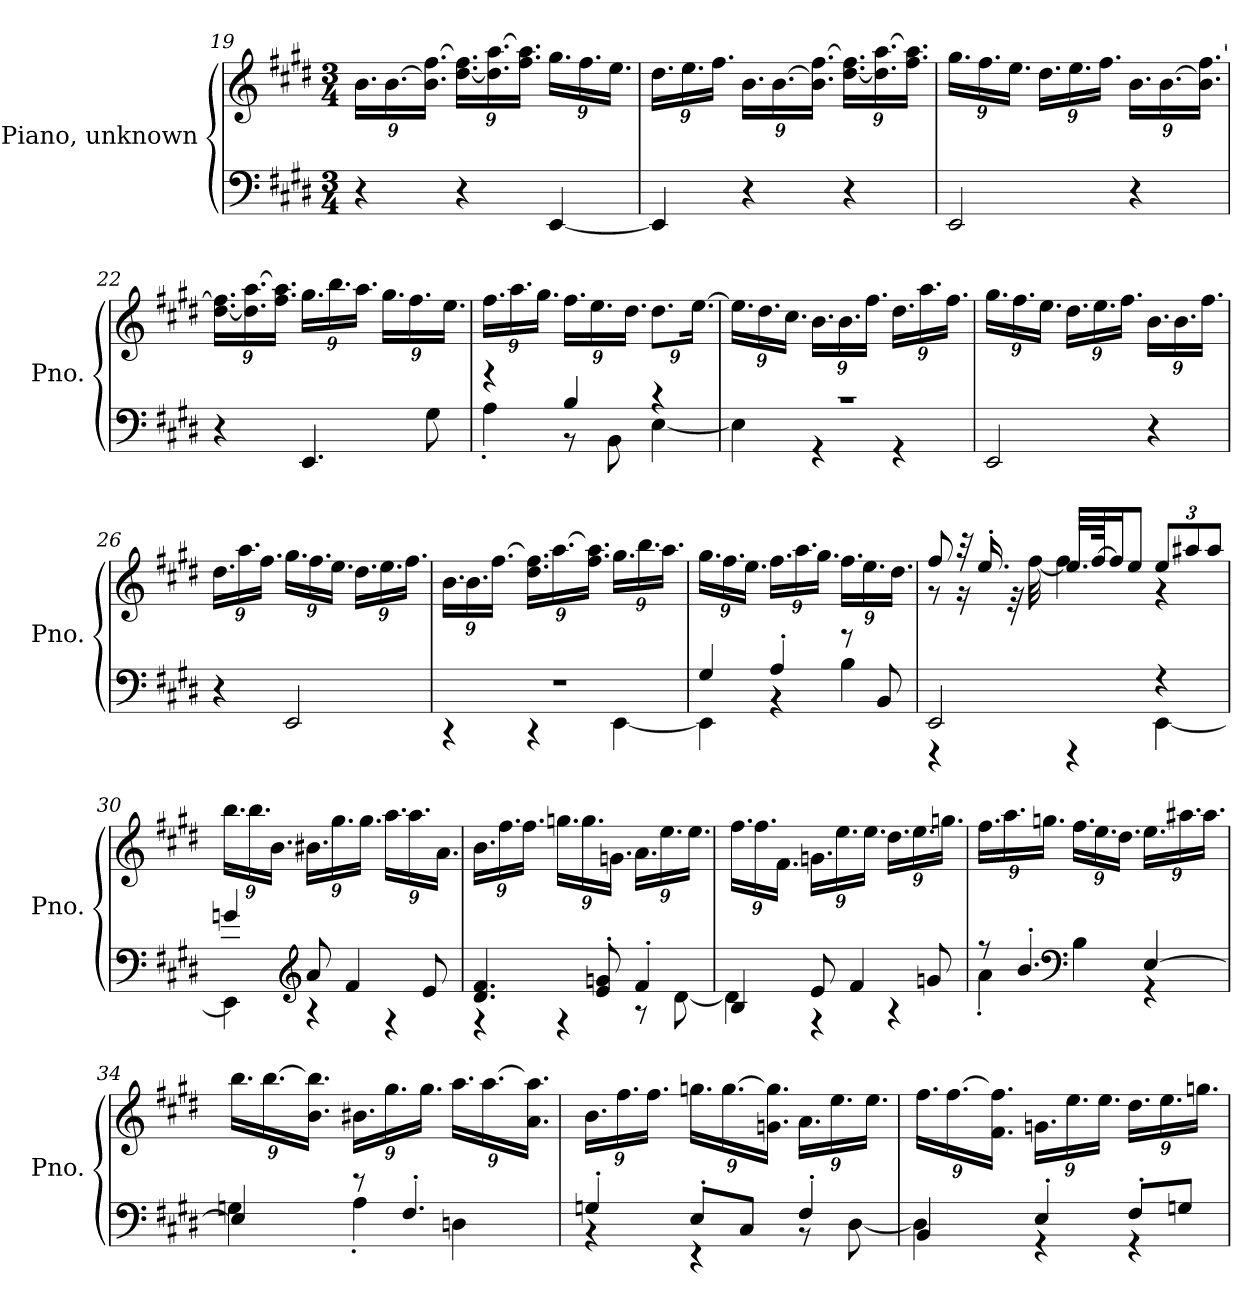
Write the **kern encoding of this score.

**kern	**kern
*part1	*part1
*staff2	*staff1
*I"Piano, unknown	*
*I'Pno.	*
*clefF4	*clefG2
*k[f#c#g#d#]	*k[f#c#g#d#]
*M3/4	*M3/4
*	*Xbrackettup
=19	=19
4r	18.b\LL
.	[18.b\
.	18.b\] [18.ff#\JJ
4r	[18.dd#\ 18.ff#\]LL
.	18.dd#\] [18.aa\
.	18.ff#\ 18.aa\]JJ
[4EE/	18.gg#\LL
.	18.ff#\
.	18.ee\JJ
!!LO:LB:g=z
=20	=20
4EE/]	18.dd#\LL
.	18.ee\
.	18.ff#\JJ
4r	18.b\LL
.	[18.b\
.	18.b\] [18.ff#\JJ
4r	[18.dd#\ 18.ff#\]LL
.	18.dd#\] [18.aa\
.	18.ff#\ 18.aa\]JJ
=21	=21
2EE/	18.gg#\LL
.	18.ff#\
.	18.ee\JJ
.	18.dd#\LL
.	18.ee\
.	18.ff#\JJ
4r	18.b\LL
.	[18.b\
.	18.b\] [18.ff#\JJ
!!LO:LB:g=z
=22	=22
4r	[18.dd#\ 18.ff#\]LL
.	18.dd#\] [18.aa\
.	18.ff#\ 18.aa\]JJ
4.EE/	18.gg#\LL
.	18.bb\
.	18.aa\JJ
.	18.gg#\LL
.	18.ff#\
8G#\	.
.	18.ee\JJ
=23	=23
*^	*
4r	4A'\	18.ff#\LL
.	.	18.aa\
.	.	18.gg#\JJ
4B/	8r	18.ff#\LL
.	.	18.ee\
.	8BB\	.
.	.	18.dd#\JJ
4r	[4E\	9.dd#\L
.	.	[18.ee\Jk
=24	=24	=24
2.r	4E\]	18.ee\LL]
.	.	18.dd#\
.	.	18.cc#\JJ
.	4r	18.b\LL
.	.	18.b\
.	.	18.ff#\JJ
.	4r	18.dd#\LL
.	.	18.aa\
.	.	18.ff#\JJ
*v	*v	*
!!LO:LB:g=z
=25	=25
2EE/	18.gg#\LL
.	18.ff#\
.	18.ee\JJ
.	18.dd#\LL
.	18.ee\
.	18.ff#\JJ
4r	18.b\LL
.	18.b\
.	18.ff#\JJ
=26	=26
4r	18.dd#\LL
.	18.aa\
.	18.ff#\JJ
2EE/	18.gg#\LL
.	18.ff#\
.	18.ee\JJ
.	18.dd#\LL
.	18.ee\
.	18.ff#\JJ
=27	=27
*^	*
2.r	4r	18.b\LL
.	.	18.b\
.	.	[18.ff#\JJ
.	4r	18.dd#\ 18.ff#\]LL
.	.	[18.aa\
.	.	18.ff#\ 18.aa\]JJ
.	[4EE\	18.gg#\LL
.	.	18.bb\
.	.	18.aa\JJ
!!LO:LB:g=z
=28	=28	=28
4G#/	4EE\]	18.gg#\LL
.	.	18.ff#\
.	.	18.ee\JJ
4A'/	4r	18.ff#\LL
.	.	18.aa\
.	.	18.gg#\JJ
8r	4B\	18.ff#\LL
.	.	18.ee\
8BB/	.	.
.	.	18.dd#\JJ
=29	=29	=29
*	*	*^
2EE/	4r	8ff#/	8r
.	.	32r	16r
.	.	16.ee'/	.
.	.	.	32r
.	.	.	[32ff#\
.	4r	32.ee/LLL	4ff#\]
.	.	[64ff#/JK	.
.	.	16ff#/J]	.
.	.	8ee/J	.
4r	[4EE\	12ee/L	4r
.	.	12aa#X/	.
.	.	12aa#/J	.
*	*	*v	*v
!!LO:LB:g=z
=30	=30	=30
4gn/	4EE\]	18.bb\LL
.	.	18.bb\
.	.	18.b\JJ
*clefG2	*	*
8a/	4r	18.b#X\LL
.	.	18.gg#\
4f#/	.	.
.	.	18.gg#\JJ
.	4r	18.aa\LL
.	.	18.aa\
8e/	.	.
.	.	18.a\JJ
=31	=31	=31
4.d#/ 4.f#/	4r	18.b\LL
.	.	18.ff#\
.	.	18.ff#\JJ
.	4r	18.ggn\LL
.	.	18.gg\
8e/' 8gn/'	.	.
.	.	18.gn\JJ
4f#'/	8r	18.a\LL
.	.	18.ee\
.	[8d#\	.
.	.	18.ee\JJ
!!LO:PB:g=z
=32	=32	=32
4B/	4d#\]	18.ff#\LL
.	.	18.ff#\
.	.	18.f#\JJ
8e/	4r	18.gn\LL
.	.	18.ee\
4f#/	.	.
.	.	18.ee\JJ
.	4r	18.dd#\LL
.	.	18.ee\
8gn/	.	.
.	.	18.ggn\JJ
=33	=33	=33
8r	4a'\	18.ff#\LL
.	.	18.aa\
4.b'/	.	.
.	.	18.ggn\JJ
*clefF4	*	*
.	4B\	18.ff#\LL
.	.	18.ee\
.	.	18.dd#\JJ
[4E/	4r	18.ee\LL
.	.	18.aa#X\
.	.	18.aa#\JJ
!!LO:LB:g=z
=34	=34	=34
4E/]	4Gn\	18.bb\LL
.	.	[18.bb\
.	.	18.b\ 18.bb\]JJ
8r	4A'\	18.b#X\LL
.	.	18.gg#\
4.F#'/	.	.
.	.	18.gg#\JJ
.	4Dn\	18.aa\LL
.	.	[18.aa\
.	.	18.a\ 18.aa\]JJ
=35	=35	=35
4Gn'/	4r	18.b\LL
.	.	18.ff#\
.	.	18.ff#\JJ
8E'/L	4r	18.ggn\LL
.	.	[18.gg\
8C#/J	.	.
.	.	18.gn\ 18.gg\]JJ
4F#'/	8r	18.a\LL
.	.	18.ee\
.	[8D#\	.
.	.	18.ee\JJ
!!LO:LB:g=z
=36	=36	=36
4BB/	4D#\]	18.ff#\LL
.	.	[18.ff#\
.	.	18.f#\ 18.ff#\]JJ
4E'/	4r	18.gn\LL
.	.	18.ee\
.	.	18.ee\JJ
8F#'/L	4r	18.dd#\LL
.	.	18.ee\
8Gn/J	.	.
.	.	18.ggn\JJ
*v	*v	*
=	=
*-	*-
